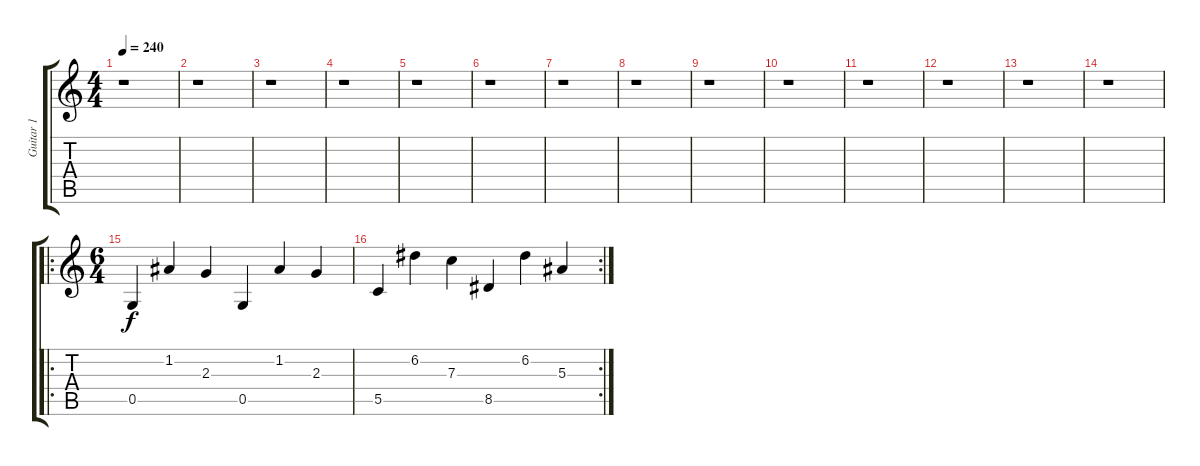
\track ("Guitar 1" "Guitar 1") {instrument distortionguitar}
\staff {score tabs}
\tuning (D4 A3 F3 C3 G2 D2) {hide}
\ts (4 4)
\tempo 240
\clef g2
\ks c
r.1{dy f} |
r.1 |
r.1 |
r.1 |
r.1 |
r.1 |
r.1 |
r.1 |
r.1 |
r.1 |
r.1 |
r.1 |
r.1 |
r.1 |
\ro
\ts (6 4)
0.5.4 1.2.4 2.3.4 0.5.4 1.2.4 2.3.4 |
\rc 2
5.5.4 6.2.4 7.3.4 8.5.4 6.2.4 5.3.4
